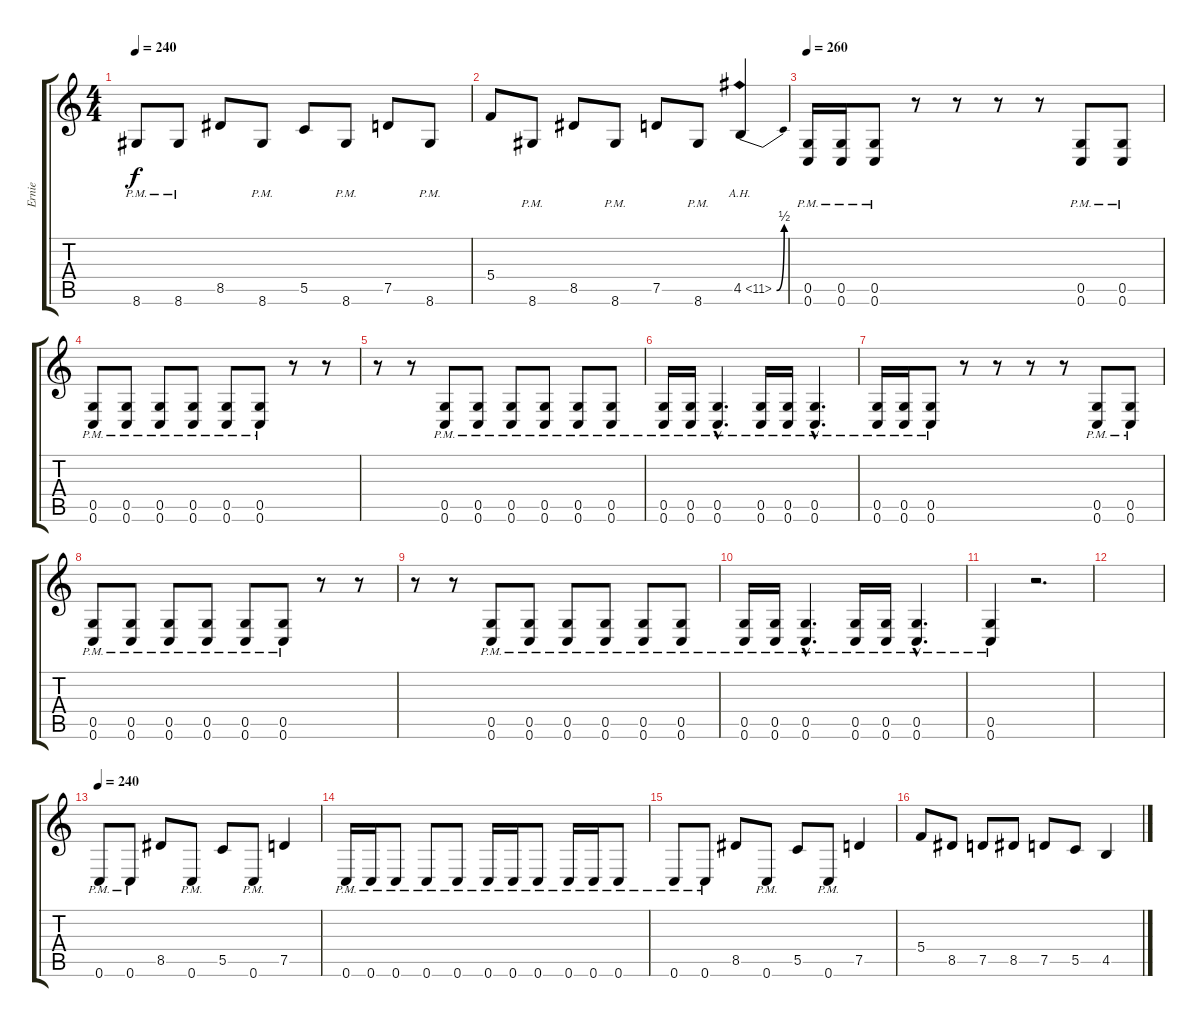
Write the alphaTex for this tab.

\track ("Ernie" "Ernie") {instrument distortionguitar}
\staff {score tabs}
\tuning (D4 A3 F3 C3 G2 C2) {hide}
\ts (4 4)
\tempo 240
\clef g2
\ks c
8.6{pm}.8{dy f} 8.6{pm}.8 8.5.8 8.6{pm}.8 5.5.8 8.6{pm}.8 7.5.8 8.6{pm}.8 |
5.4.8 8.6{pm}.8 8.5.8 8.6{pm}.8 7.5.8 8.6{pm}.8 4.5{be (bend 0 0 60 2) ah 7}.4 |
\tempo 260
(0.5{pm} 0.6{pm}).16 (0.5{pm} 0.6{pm}).16 (0.5{pm} 0.6{pm}).8 r.8 r.8 r.8 r.8 (0.5{pm} 0.6{pm}).8 (0.5{pm} 0.6{pm}).8 |
(0.5{pm} 0.6{pm}).8 (0.5{pm} 0.6{pm}).8 (0.5{pm} 0.6{pm}).8 (0.5{pm} 0.6{pm}).8 (0.5{pm} 0.6{pm}).8 (0.5{pm} 0.6{pm}).8 r.8 r.8 |
r.8 r.8 (0.5{pm} 0.6{pm}).8 (0.5{pm} 0.6{pm}).8 (0.5{pm} 0.6{pm}).8 (0.5{pm} 0.6{pm}).8 (0.5{pm} 0.6{pm}).8 (0.5{pm} 0.6{pm}).8 |
(0.5{pm} 0.6{pm}).16 (0.5{pm} 0.6{pm}).16 (0.5{hac pm} 0.6{hac pm}).4{d} (0.5{pm} 0.6{pm}).16 (0.5{pm} 0.6{pm}).16 (0.5{hac pm} 0.6{hac pm}).4{d} |
(0.5{pm} 0.6{pm}).16 (0.5{pm} 0.6{pm}).16 (0.5{pm} 0.6{pm}).8 r.8 r.8 r.8 r.8 (0.5{pm} 0.6{pm}).8 (0.5{pm} 0.6{pm}).8 |
(0.5{pm} 0.6{pm}).8 (0.5{pm} 0.6{pm}).8 (0.5{pm} 0.6{pm}).8 (0.5{pm} 0.6{pm}).8 (0.5{pm} 0.6{pm}).8 (0.5{pm} 0.6{pm}).8 r.8 r.8 |
r.8 r.8 (0.5{pm} 0.6{pm}).8 (0.5{pm} 0.6{pm}).8 (0.5{pm} 0.6{pm}).8 (0.5{pm} 0.6{pm}).8 (0.5{pm} 0.6{pm}).8 (0.5{pm} 0.6{pm}).8 |
(0.5{pm} 0.6{pm}).16 (0.5{pm} 0.6{pm}).16 (0.5{hac pm} 0.6{hac pm}).4{d} (0.5{pm} 0.6{pm}).16 (0.5{pm} 0.6{pm}).16 (0.5{hac pm} 0.6{hac pm}).4{d} |
(0.5{pm} 0.6{pm}).4 r.2{d} |
|
\tempo 240
0.6{pm}.8 0.6{pm}.8 8.5.8 0.6{pm}.8 5.5.8 0.6{pm}.8 7.5.4 |
0.6{pm}.16 0.6{pm}.16 0.6{pm}.8 0.6{pm}.8 0.6{pm}.8 0.6{pm}.16 0.6{pm}.16 0.6{pm}.8 0.6{pm}.16 0.6{pm}.16 0.6{pm}.8 |
0.6{pm}.8 0.6{pm}.8 8.5.8 0.6{pm}.8 5.5.8 0.6{pm}.8 7.5.4 |
5.4.8 8.5.8 7.5.8 8.5.8 7.5.8 5.5.8 4.5.4
